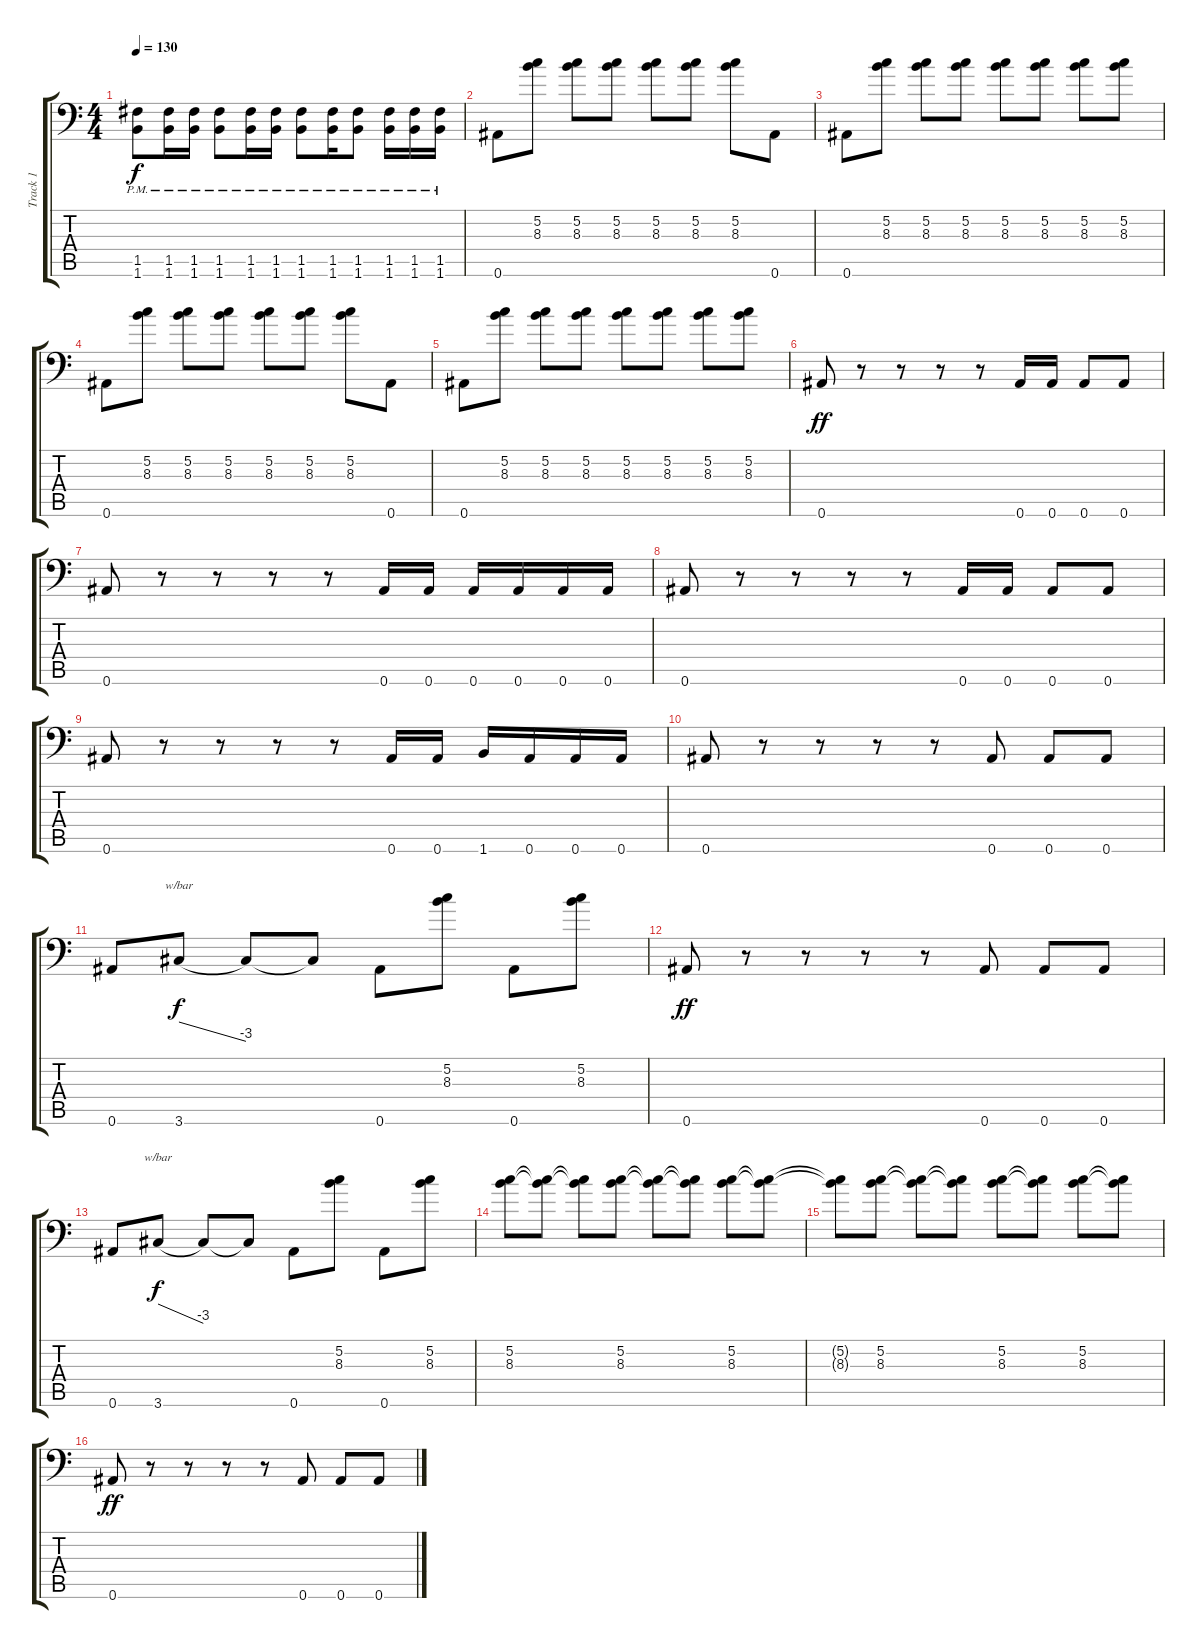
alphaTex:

\track ("Track 1" "Track 1") {instrument overdrivenguitar}
\staff {score tabs}
\tuning (C4 G3 Eb3 Bb2 F2 Bb1) {hide}
\ts (4 4)
\tempo 130
\clef f4
\ks c
(1.5{pm} 1.6{pm}).8{dy f} (1.5{pm} 1.6{pm}).16 (1.5{pm} 1.6{pm}).16 (1.5{pm} 1.6{pm}).8 (1.5{pm} 1.6{pm}).16 (1.5{pm} 1.6{pm}).16 (1.5{pm} 1.6{pm}).8 (1.5{pm} 1.6{pm}).16 (1.5{pm} 1.6{pm}).8 (1.5{pm} 1.6{pm}).16 (1.5{pm} 1.6{pm}).16 (1.5{pm} 1.6{pm}).16 |
0.6.8 (5.2 8.3).8 (5.2 8.3).8 (5.2 8.3).8 (5.2 8.3).8 (5.2 8.3).8 (5.2 8.3).8 0.6.8 |
0.6.8 (5.2 8.3).8 (5.2 8.3).8 (5.2 8.3).8 (5.2 8.3).8 (5.2 8.3).8 (5.2 8.3).8 (5.2 8.3).8 |
0.6.8 (5.2 8.3).8 (5.2 8.3).8 (5.2 8.3).8 (5.2 8.3).8 (5.2 8.3).8 (5.2 8.3).8 0.6.8 |
0.6.8 (5.2 8.3).8 (5.2 8.3).8 (5.2 8.3).8 (5.2 8.3).8 (5.2 8.3).8 (5.2 8.3).8 (5.2 8.3).8 |
0.6.8{dy ff} r.8 r.8 r.8 r.8 0.6.16 0.6.16 0.6.8 0.6.8 |
0.6.8 r.8 r.8 r.8 r.8 0.6.16 0.6.16 0.6.16 0.6.16 0.6.16 0.6.16 |
0.6.8 r.8 r.8 r.8 r.8 0.6.16 0.6.16 0.6.8 0.6.8 |
0.6.8 r.8 r.8 r.8 r.8 0.6.16 0.6.16 1.6.16 0.6.16 0.6.16 0.6.16 |
0.6.8 r.8 r.8 r.8 r.8 0.6.8 0.6.8 0.6.8 |
0.6.8 3.6.8{tbe (dive default 0 0 60 -12) dy f} 3.6{t}.8 3.6{t}.8 0.6.8 (5.2 8.3).8 0.6.8 (5.2 8.3).8 |
0.6.8{dy ff} r.8 r.8 r.8 r.8 0.6.8 0.6.8 0.6.8 |
0.6.8 3.6.8{tbe (dive default 0 0 60 -12) dy f} 3.6{t}.8 3.6{t}.8 0.6.8 (5.2 8.3).8 0.6.8 (5.2 8.3).8 |
(5.2 8.3).8 (5.2{t} 8.3{t}).8 (5.2{t} 8.3{t}).8 (5.2 8.3).8 (5.2{t} 8.3{t}).8 (5.2{t} 8.3{t}).8 (5.2 8.3).8 (5.2{t} 8.3{t}).8 |
(5.2{t} 8.3{t}).8 (5.2 8.3).8 (5.2{t} 8.3{t}).8 (5.2{t} 8.3{t}).8 (5.2 8.3).8 (5.2{t} 8.3{t}).8 (5.2 8.3).8 (5.2{t} 8.3{t}).8 |
0.6.8{dy ff} r.8 r.8 r.8 r.8 0.6.8 0.6.8 0.6.8
